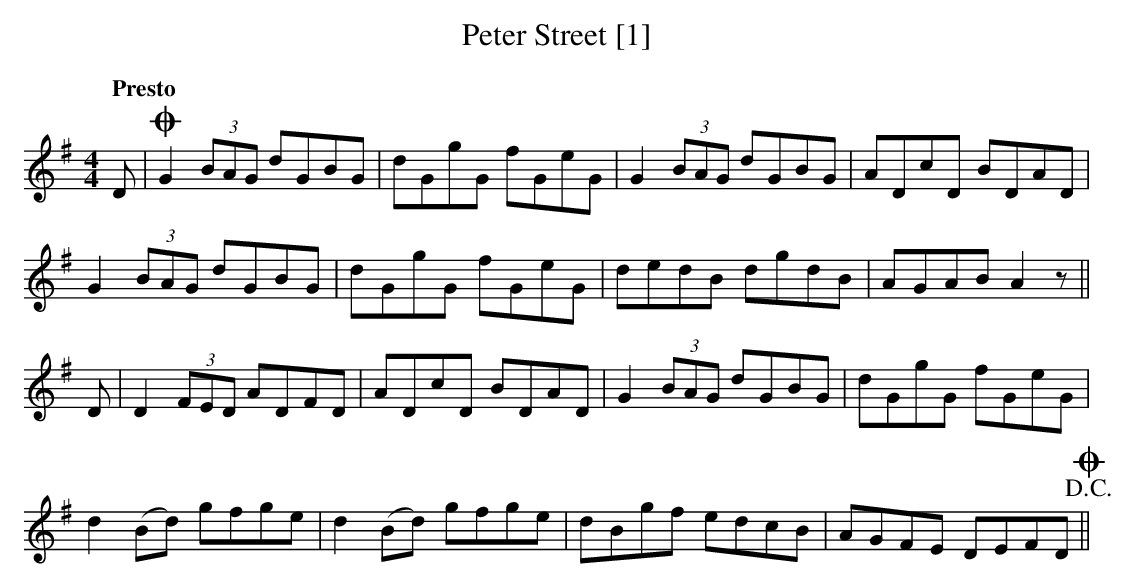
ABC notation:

X:1
T:Peter Street [1]
M:4/4
L:1/8
Q:"Presto"
K:G
D|OG2 (3BAG dGBG|dGgG fGeG|G2 (3BAG dGBG|ADcD BDAD|
G2 (3BAG dGBG|dGgG fGeG|dedB dgdB|AGAB A2 z!Fine!||
D|D2 (3FED ADFD|ADcD BDAD|G2 (3BAG dGBG|dGgG fGeG|
d2 (Bd) gfge|d2 (Bd) gfge|dBgf edcB|AGFE DEFD!D.C.!O||
